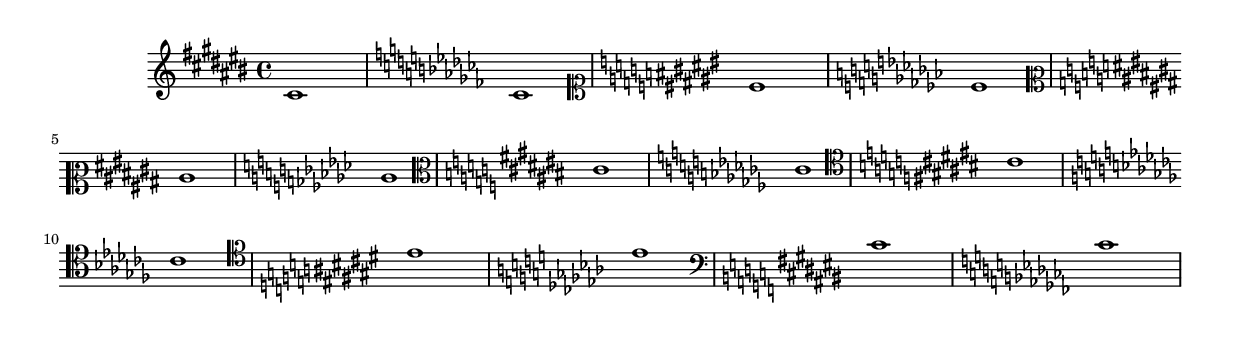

\version "2.7.13"
\header { texidoc = "Each clef have own accidental placing rules. " }

#(set-global-staff-size 16)


\relative cis' {

				% \clef french % same as octaviated bass
  \clef violin
  \key cis \major cis1  \key ces \major ces
  \clef soprano
  \key cis \major cis \key ces \major ces
  \clef mezzosoprano
  \key cis \major cis \key ces \major ces
  \clef alto
  \key cis \major cis \key ces \major ces
  \clef tenor
  \key cis \major cis \key ces \major ces
  \clef baritone
  \key cis \major cis \key ces \major ces
  \clef bass
  \key cis \major cis \key ces \major  ces
}



